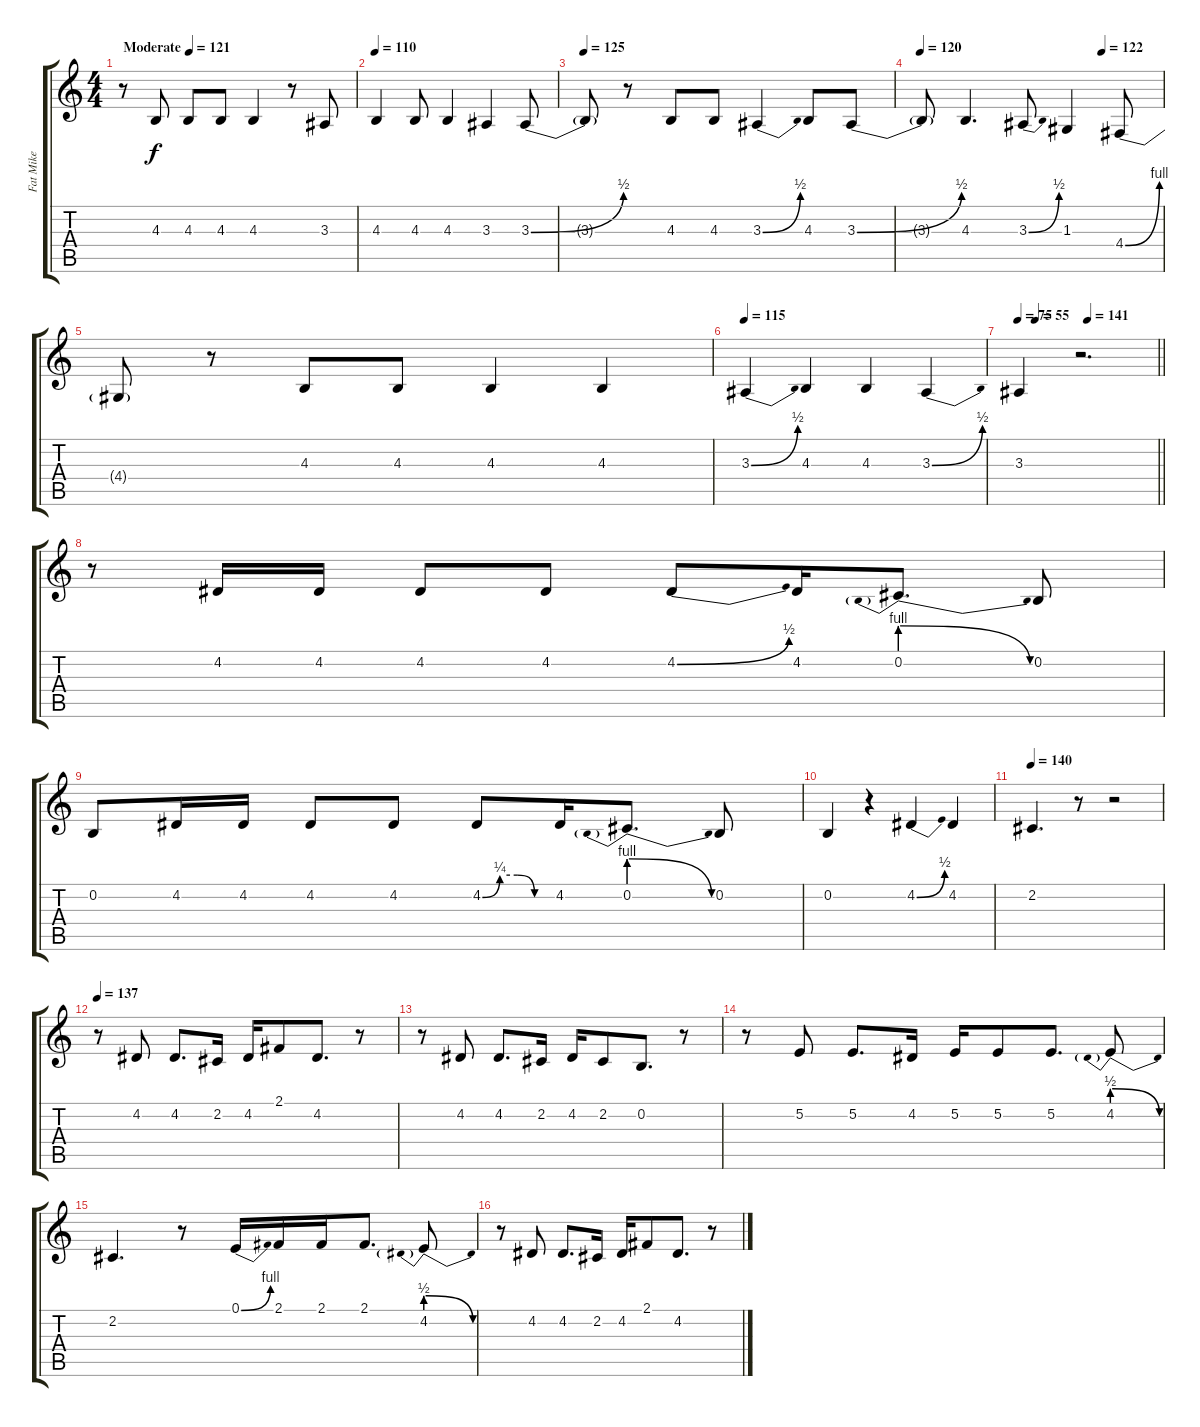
\track ("Fat Mike" "Fat Mike") {instrument bassoon}
\staff {score tabs}
\tuning (E4 B3 G3 D3 A2 E2) {hide}
\ts (4 4)
\tempo (121 "Moderate")
\clef g2
\ks c
r.8{dy f instrument bassoon} 4.3.8 4.3.8 4.3.8 4.3.4 r.8 3.3.8 |
\tempo 110
4.3.4 4.3.8 4.3.4 3.3.4 3.3{be (bend 0 0 60 2)}.8 |
\tempo 125
3.3{t}.8 r.8 4.3.8 4.3.8 3.3{be (bend 0 0 60 2)}.4 4.3.8 3.3{be (bend 0 0 60 2)}.8 |
\tempo 120
\tempo (122 0.75)
3.3{t}.8 4.3.4{d} 3.3{be (bend 0 0 60 2)}.8 1.3.4 4.4{be (bend 0 0 60 4)}.8 |
4.4{t}.8 r.8 4.3.8 4.3.8 4.3.4 4.3.4 |
\tempo 115
3.3{be (bend 0 0 60 2)}.4 4.3.4 4.3.4 3.3{be (bend 0 0 60 2)}.4 |
\tempo 75
\tempo (55 0.125)
\tempo (141 0.5)
\barLineRight lightlight
3.3.4 r.2{d} |
\section ("" "")
r.8 4.2.16 4.2.16 4.2.8 4.2.8 4.2{be (bend 0 0 60 2)}.8 4.2.16 0.2{be (prebendrelease 0 4 60 0)}.8{d} 0.2.8 |
0.2.8 4.2.16 4.2.16 4.2.8 4.2.8 4.2{be (custom 0 0 15 1 30 1 45 0 60 0)}.8 4.2.16 0.2{be (prebendrelease 0 4 60 0)}.8{d} 0.2.8 |
0.2.4 r.4 4.2{be (bend 0 0 60 2)}.4 4.2.4 |
\tempo 140
2.2.4{d} r.8 r.2 |
\tempo 137
r.8 4.2.8 4.2.8{d} 2.2.16 4.2.16 2.1.8 4.2.8{d} r.8 |
r.8 4.2.8 4.2.8{d} 2.2.16 4.2.16 2.2.8 0.2.8{d} r.8 |
r.8 5.2.8 5.2.8{d} 4.2.16 5.2.16 5.2.8 5.2.8{d} 4.2{be (prebendrelease 0 2 60 0)}.8 |
2.2.4{d} r.8 0.1{be (bend 0 0 60 4)}.16{balance 4 instrument tenorsax} 2.1.16 2.1.16 2.1.8{d} 4.2{be (prebendrelease 0 2 60 0)}.8 |
r.8{balance 8 instrument bassoon} 4.2.8 4.2.8{d} 2.2.16 4.2.16 2.1.8 4.2.8{d} r.8
